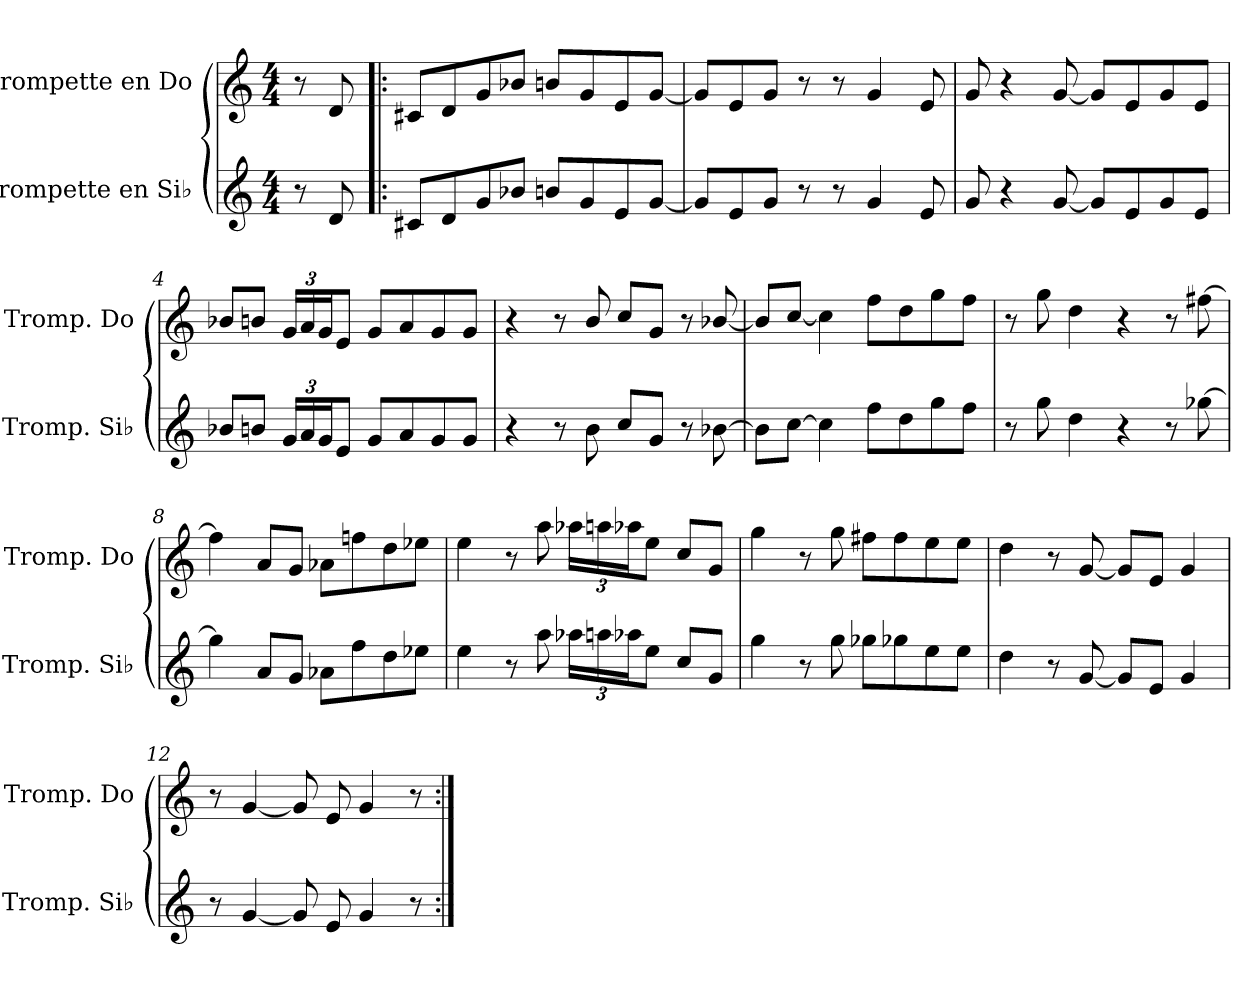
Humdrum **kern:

**kern	**kern
*part2	*part1
*staff2	*staff1
*I"Trompette en Si♭	*I"Trompette en Do
*I'Tromp. Si♭	*I'Tromp. Do
*clefG2	*clefG2
*ITrd1c2	*ITrd1c2
*k[b-e-]	*k[b-e-]
*M4/4	*M4/4
=	=
8r	8r
8c/	8c/
=1!|:	=1!|:
8Bn/L	8Bn/L
8c/	8c/
8f/	8f/
8a-X/J	8a-X/J
8an/L	8an/L
8f/	8f/
8d/	8d/
[8f/J	[8f/J
=2	=2
8f/L]	8f/L]
8d/	8d/
8f/J	8f/J
8r	8r
8r	8r
4f/	4f/
8d/	8d/
=3	=3
8f/	8f/
4r	4r
[8f/	[8f/
8f/L]	8f/L]
8d/	8d/
8f/	8f/
8d/J	8d/J
!!LO:LB:g=z
=4	=4
8a-X/L	8a-X/L
8an/J	8an/J
*Xbrackettup	*Xbrackettup
24f/LL	24f/LL
24g/	24g/
24f/J	24f/J
8d/J	8d/J
8f/L	8f/L
8g/	8g/
8f/	8f/
8f/J	8f/J
=5	=5
4r	4r
8r	8r
8a\	8a/
8b-/L	8b-/L
8f/J	8f/J
8r	8r
[8a-X\	[8a-X/
=6	=6
8a-\L]	8a-/L]
[8b-\J	[8b-/J
4b-\]	4b-\]
8ee-\L	8ee-\L
8cc\	8cc\
8ff\	8ff\
8ee-\J	8ee-\J
!!LO:LB:g=z
=7	=7
8r	8r
8ff\	8ff\
4cc\	4cc\
4r	4r
8r	8r
[8ff-X\	[8een\
=8	=8
4ff-\]	4ee\]
8g/L	8g/L
8f/J	8f/J
8g-X\L	8g-X\L
8ee-\	8ee-X\
8cc\	8cc\
8dd-X\J	8dd-X\J
=9	=9
4dd\	4dd\
8r	8r
8gg\	8gg\
24gg-X\LL	24gg-X\LL
24ggn\	24ggn\
24gg-X\J	24gg-X\J
8dd\J	8dd\J
8b-/L	8b-/L
8f/J	8f/J
!!LO:LB:g=z
=10	=10
4ff\	4ff\
8r	8r
8ff\	8ff\
8ff-X\L	8een\L
8ff-X\	8ee\
8dd\	8dd\
8dd\J	8dd\J
=11	=11
4cc\	4cc\
8r	8r
[8f/	[8f/
8f/L]	8f/L]
8d/J	8d/J
4f/	4f/
=12	=12
8r	8r
[4f/	[4f/
8f/]	8f/]
8d/	8d/
4f/	4f/
8r	8r
=:|!	=:|!
*-	*-
